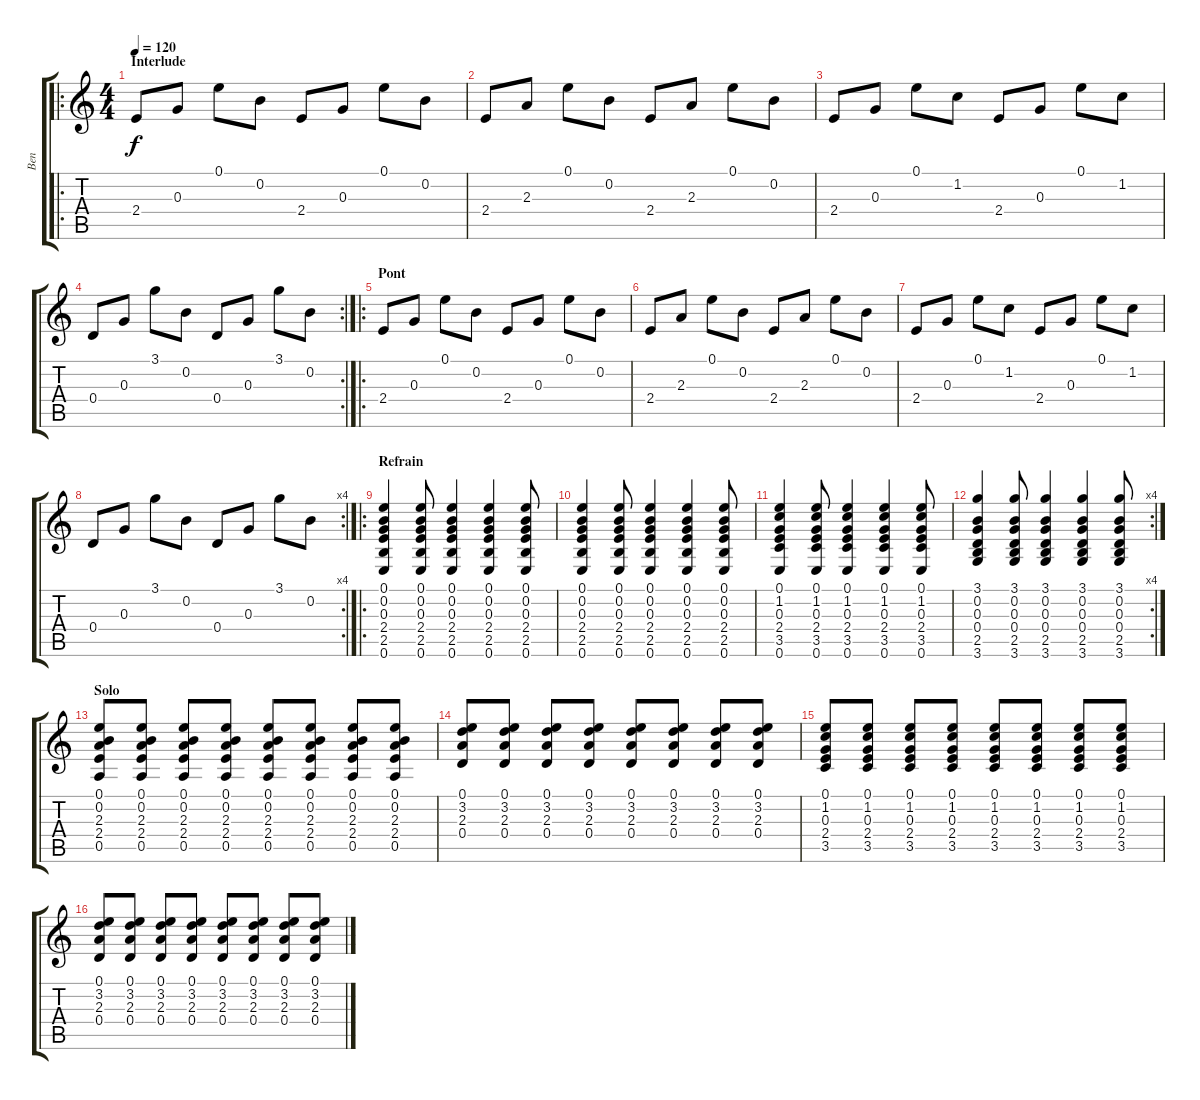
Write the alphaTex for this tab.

\track ("Ben" "Ben") {instrument acousticguitarnylon}
\staff {score tabs}
\tuning (E4 B3 G3 D3 A2 E2) {hide}
\ro
\ts (4 4)
\section ("" "Interlude")
\tempo 120
\clef g2
\ks c
2.4.8{dy f} 0.3.8 0.1.8 0.2.8 2.4.8 0.3.8 0.1.8 0.2.8 |
2.4.8 2.3.8 0.1.8 0.2.8 2.4.8 2.3.8 0.1.8 0.2.8 |
2.4.8 0.3.8 0.1.8 1.2.8 2.4.8 0.3.8 0.1.8 1.2.8 |
\rc 2
0.4.8 0.3.8 3.1.8 0.2.8 0.4.8 0.3.8 3.1.8 0.2.8 |
\ro
\section ("" "Pont")
2.4.8 0.3.8 0.1.8 0.2.8 2.4.8 0.3.8 0.1.8 0.2.8 |
2.4.8 2.3.8 0.1.8 0.2.8 2.4.8 2.3.8 0.1.8 0.2.8 |
2.4.8 0.3.8 0.1.8 1.2.8 2.4.8 0.3.8 0.1.8 1.2.8 |
\rc 4
0.4.8 0.3.8 3.1.8 0.2.8 0.4.8 0.3.8 3.1.8 0.2.8 |
\ro
\section ("" "Refrain")
(0.1 0.2 0.3 2.4 2.5 0.6).4 (0.1 0.2 0.3 2.4 2.5 0.6).8 (0.1 0.2 0.3 2.4 2.5 0.6).4 (0.1 0.2 0.3 2.4 2.5 0.6).4 (0.1 0.2 0.3 2.4 2.5 0.6).8 |
(0.1 0.2 0.3 2.4 2.5 0.6).4 (0.1 0.2 0.3 2.4 2.5 0.6).8 (0.1 0.2 0.3 2.4 2.5 0.6).4 (0.1 0.2 0.3 2.4 2.5 0.6).4 (0.1 0.2 0.3 2.4 2.5 0.6).8 |
(0.1 1.2 0.3 2.4 3.5 0.6).4 (0.1 1.2 0.3 2.4 3.5 0.6).8 (0.1 1.2 0.3 2.4 3.5 0.6).4 (0.1 1.2 0.3 2.4 3.5 0.6).4 (0.1 1.2 0.3 2.4 3.5 0.6).8 |
\rc 4
(3.1 0.2 0.3 0.4 2.5 3.6).4 (3.1 0.2 0.3 0.4 2.5 3.6).8 (3.1 0.2 0.3 0.4 2.5 3.6).4 (3.1 0.2 0.3 0.4 2.5 3.6).4 (3.1 0.2 0.3 0.4 2.5 3.6).8 |
\section ("" "Solo")
(0.1 0.2 2.3 2.4 0.5).8 (0.1 0.2 2.3 2.4 0.5).8 (0.1 0.2 2.3 2.4 0.5).8 (0.1 0.2 2.3 2.4 0.5).8 (0.1 0.2 2.3 2.4 0.5).8 (0.1 0.2 2.3 2.4 0.5).8 (0.1 0.2 2.3 2.4 0.5).8 (0.1 0.2 2.3 2.4 0.5).8 |
(0.1 3.2 2.3 0.4).8 (0.1 3.2 2.3 0.4).8 (0.1 3.2 2.3 0.4).8 (0.1 3.2 2.3 0.4).8 (0.1 3.2 2.3 0.4).8 (0.1 3.2 2.3 0.4).8 (0.1 3.2 2.3 0.4).8 (0.1 3.2 2.3 0.4).8 |
(0.1 1.2 0.3 2.4 3.5).8 (0.1 1.2 0.3 2.4 3.5).8 (0.1 1.2 0.3 2.4 3.5).8 (0.1 1.2 0.3 2.4 3.5).8 (0.1 1.2 0.3 2.4 3.5).8 (0.1 1.2 0.3 2.4 3.5).8 (0.1 1.2 0.3 2.4 3.5).8 (0.1 1.2 0.3 2.4 3.5).8 |
(0.1 3.2 2.3 0.4).8 (0.1 3.2 2.3 0.4).8 (0.1 3.2 2.3 0.4).8 (0.1 3.2 2.3 0.4).8 (0.1 3.2 2.3 0.4).8 (0.1 3.2 2.3 0.4).8 (0.1 3.2 2.3 0.4).8 (0.1 3.2 2.3 0.4).8
